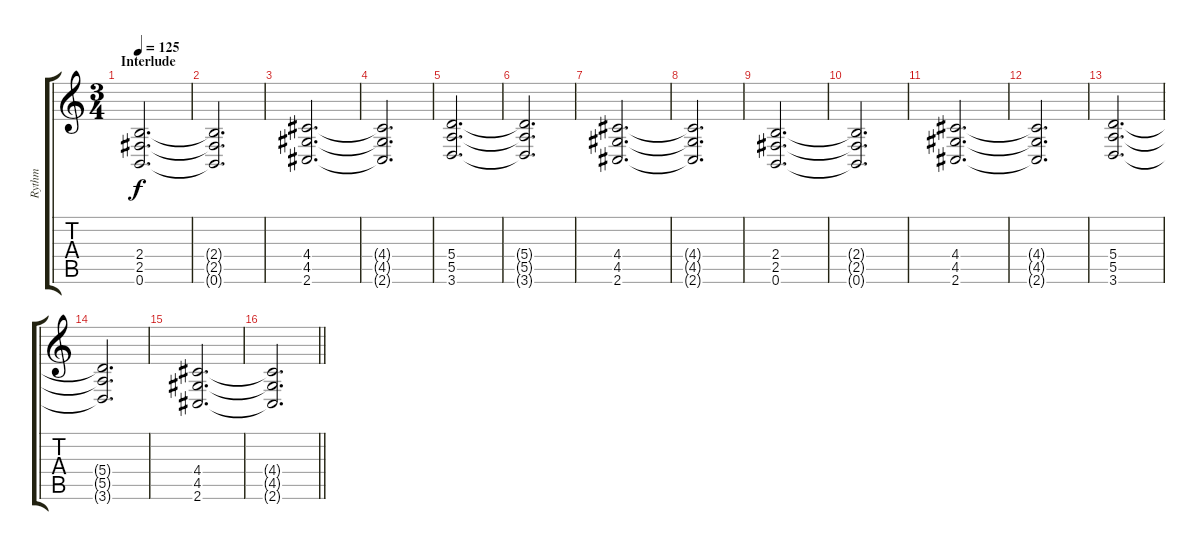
\track ("Rythm" "Rythm") {instrument distortionguitar}
\staff {score tabs}
\tuning (B3 Gb3 D3 A2 E2 B1) {hide}
\ts (3 4)
\section ("" "Interlude")
\tempo 125
\clef g2
\ks c
(2.4 2.5 0.6).2{d dy f} |
(2.4{t} 2.5{t} 0.6{t}).2{d} |
(4.4 4.5 2.6).2{d} |
(4.4{t} 4.5{t} 2.6{t}).2{d} |
(5.4 5.5 3.6).2{d} |
(5.4{t} 5.5{t} 3.6{t}).2{d} |
(4.4 4.5 2.6).2{d} |
(4.4{t} 4.5{t} 2.6{t}).2{d} |
(2.4 2.5 0.6).2{d} |
(2.4{t} 2.5{t} 0.6{t}).2{d} |
(4.4 4.5 2.6).2{d} |
(4.4{t} 4.5{t} 2.6{t}).2{d} |
(5.4 5.5 3.6).2{d} |
(5.4{t} 5.5{t} 3.6{t}).2{d} |
(4.4 4.5 2.6).2{d} |
\barLineRight lightlight
(4.4{t} 4.5{t} 2.6{t}).2{d}
